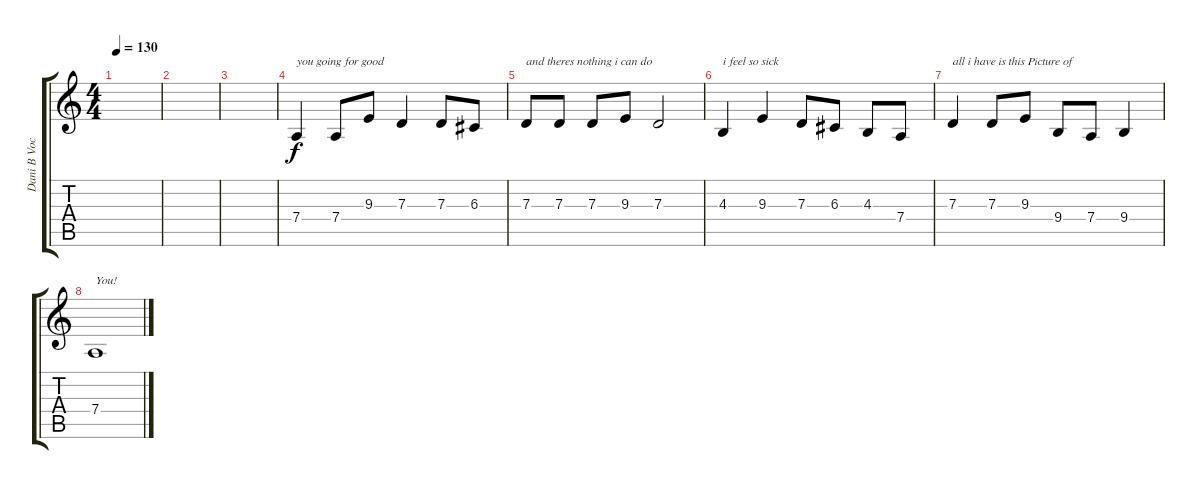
\track ("Dani B Vocals" "Dani B Voc") {instrument tenorsax}
\staff {score tabs}
\tuning (E4 B3 G3 D3 A2 E2) {hide}
\ts (4 4)
\tempo 130
\clef g2
\ks c
|
|
|
7.4.4{txt "you going for good"} 7.4.8 9.3.8 7.3.4 7.3.8 6.3.8 |
7.3.8{txt "and theres nothing i can do"} 7.3.8 7.3.8 9.3.8 7.3.2 |
4.3.4{txt "i feel so sick"} 9.3.4 7.3.8 6.3.8 4.3.8 7.4.8 |
7.3.4{txt "all i have is this Picture of"} 7.3.8 9.3.8 9.4.8 7.4.8 9.4.4 |
7.4.1{txt "You!"}
